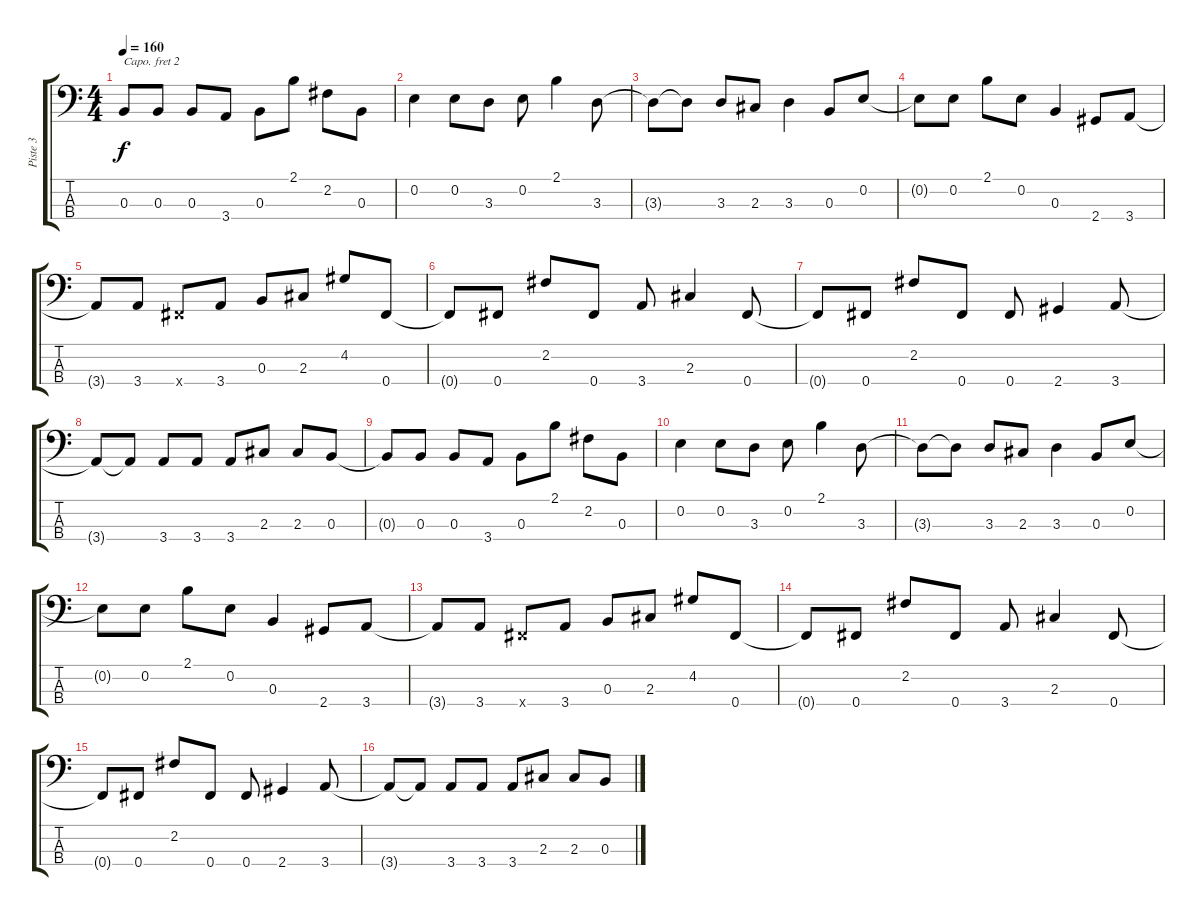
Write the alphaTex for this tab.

\track ("Piste 3" "Piste 3") {instrument electricbasspick}
\staff {score tabs}
\capo 2
\tuning (G2 D2 A1 E1) {hide}
\ts (4 4)
\tempo 160
\clef f4
\ks c
0.3{t}.8{dy f} 0.3.8 0.3.8 3.4.8 0.3.8 2.1.8 2.2.8 0.3.8 |
0.2.4 0.2.8 3.3.8 0.2.8 2.1.4 3.3.8 |
3.3{t}.8 3.3{t}.8 3.3.8 2.3.8 3.3.4 0.3.8 0.2.8 |
0.2{t}.8 0.2.8 2.1.8 0.2.8 0.3.4 2.4.8 3.4.8 |
3.4{t}.8 3.4.8 0.4{x}.8 3.4.8 0.3.8 2.3.8 4.2.8 0.4.8 |
0.4{t}.8 0.4.8 2.2.8 0.4.8 3.4.8 2.3.4 0.4.8 |
0.4{t}.8 0.4.8 2.2.8 0.4.8 0.4.8 2.4.4 3.4.8 |
3.4{t}.8 3.4{t}.8 3.4.8 3.4.8 3.4.8 2.3.8 2.3.8 0.3.8 |
0.3{t}.8 0.3.8 0.3.8 3.4.8 0.3.8 2.1.8 2.2.8 0.3.8 |
0.2.4 0.2.8 3.3.8 0.2.8 2.1.4 3.3.8 |
3.3{t}.8 3.3{t}.8 3.3.8 2.3.8 3.3.4 0.3.8 0.2.8 |
0.2{t}.8 0.2.8 2.1.8 0.2.8 0.3.4 2.4.8 3.4.8 |
3.4{t}.8 3.4.8 0.4{x}.8 3.4.8 0.3.8 2.3.8 4.2.8 0.4.8 |
0.4{t}.8 0.4.8 2.2.8 0.4.8 3.4.8 2.3.4 0.4.8 |
0.4{t}.8 0.4.8 2.2.8 0.4.8 0.4.8 2.4.4 3.4.8 |
3.4{t}.8 3.4{t}.8 3.4.8 3.4.8 3.4.8 2.3.8 2.3.8 0.3.8
